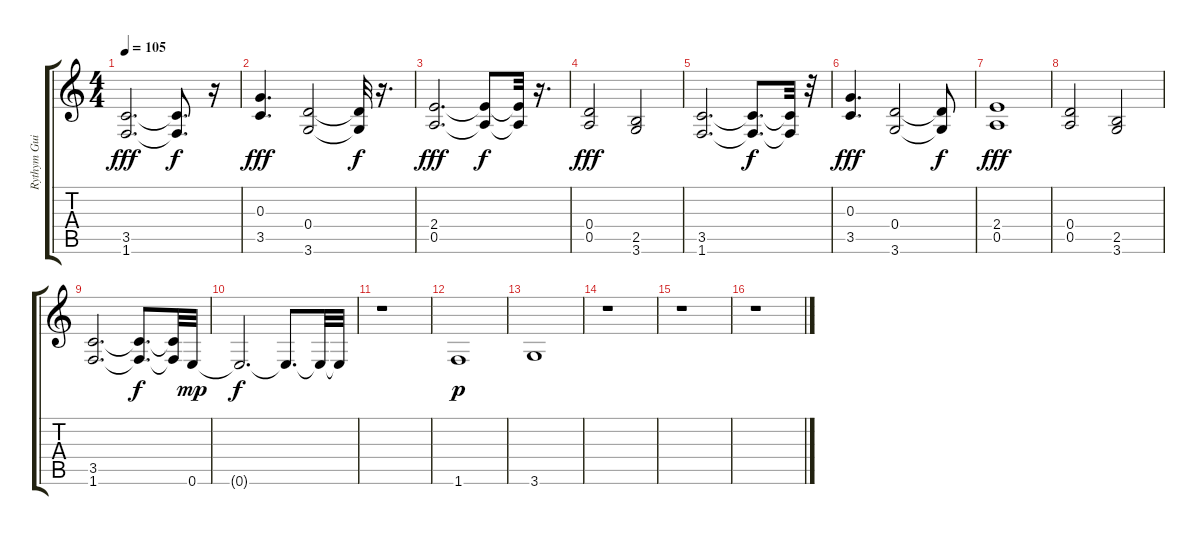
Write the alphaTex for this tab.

\track ("Rythym Guitar" "Rythym Gui") {instrument overdrivenguitar}
\staff {score tabs}
\tuning (E4 B3 G3 D3 A2 E2) {hide}
\ts (4 4)
\tempo 105
\clef g2
\ks c
(3.5 1.6).2{d dy fff} (3.5{t} 1.6{t}).8{d dy f} r.16 |
(0.3 3.5).4{d dy fff} (0.4 3.6).2 (0.4{t} 3.6{t}).32{dy f} r.16{d} |
(2.4 0.5).2{d dy fff} (2.4{t} 0.5{t}).8{dy f} (2.4{t} 0.5{t}).32 r.16{d} |
(0.4 0.5).2{dy fff} (2.5 3.6).2 |
(3.5 1.6).2{d} (3.5{t} 1.6{t}).8{d dy f} (3.5{t} 1.6{t}).32 r.32 |
(0.3 3.5).4{d dy fff} (0.4 3.6).2 (0.4{t} 3.6{t}).8{dy f} |
(2.4 0.5).1{dy fff} |
(0.4 0.5).2 (2.5 3.6).2 |
(3.5 1.6).2{d} (3.5{t} 1.6{t}).8{d dy f} (3.5{t} 1.6{t}).32 0.6.32{dy mp} |
0.6{t}.2{d dy f} 0.6{t}.8{d} 0.6{t}.32 0.6{t}.32 |
r.1 |
1.6.1{dy p} |
3.6.1 |
r.1 |
r.1 |
r.1
